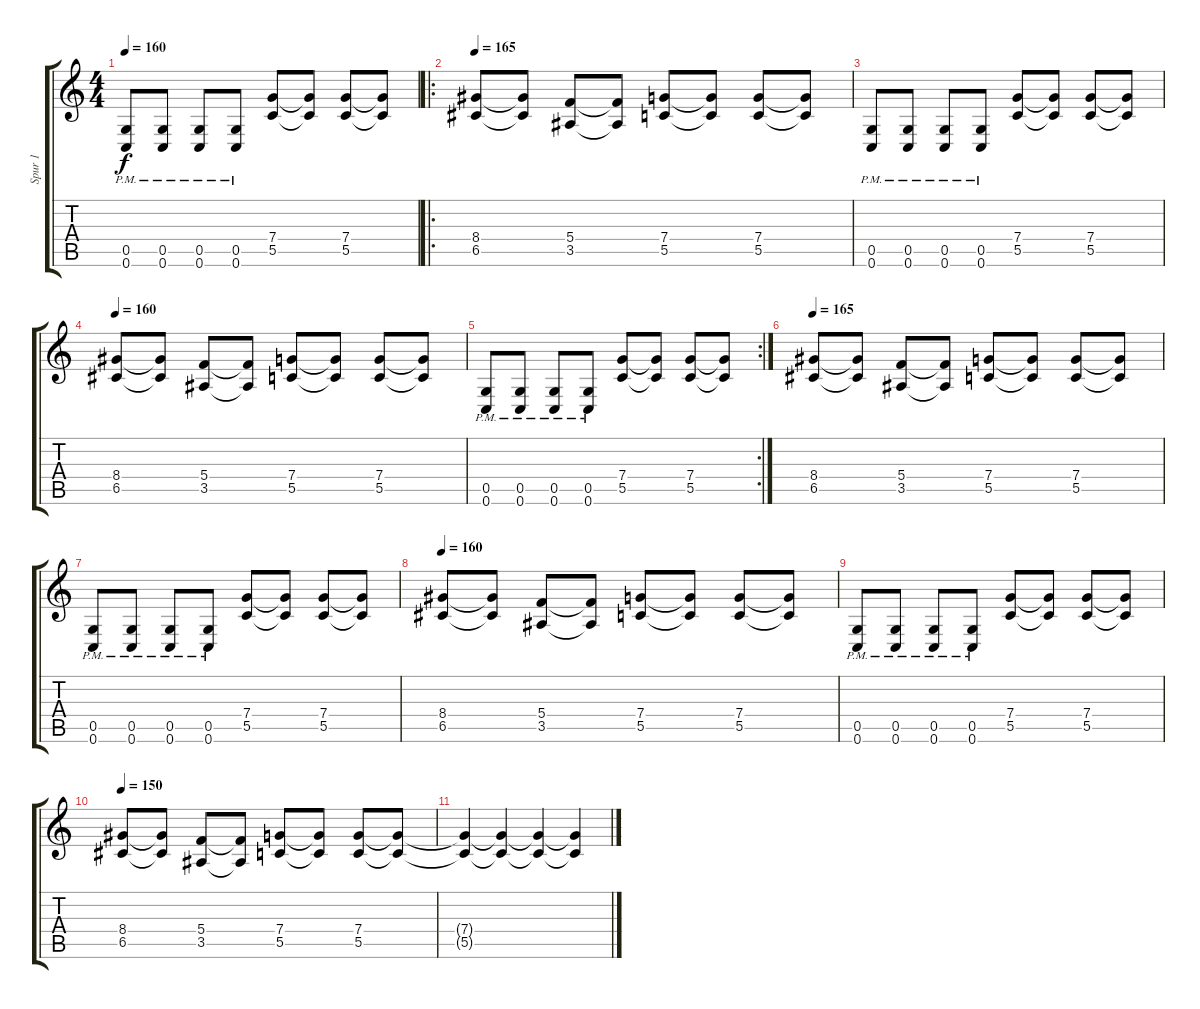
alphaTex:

\track ("Spur 1" "Spur 1") {instrument distortionguitar}
\staff {score tabs}
\tuning (E4 C4 G3 C3 G2 C2) {hide}
\ts (4 4)
\tempo 160
\clef g2
\ks c
(0.5{pm} 0.6{pm}).8{dy f} (0.5{pm} 0.6{pm}).8 (0.5{pm} 0.6{pm}).8 (0.5{pm} 0.6{pm}).8 (7.4 5.5).8 (7.4{t} 5.5{t}).8 (7.4 5.5).8 (7.4{t} 5.5{t}).8 |
\ro
\tempo 165
(8.4 6.5).8 (8.4{t} 6.5{t}).8 (5.4 3.5).8 (5.4{t} 3.5{t}).8 (7.4 5.5).8 (7.4{t} 5.5{t}).8 (7.4 5.5).8 (7.4{t} 5.5{t}).8 |
(0.5{pm} 0.6{pm}).8 (0.5{pm} 0.6{pm}).8 (0.5{pm} 0.6{pm}).8 (0.5{pm} 0.6{pm}).8 (7.4 5.5).8 (7.4{t} 5.5{t}).8 (7.4 5.5).8 (7.4{t} 5.5{t}).8 |
\tempo 160
(8.4 6.5).8 (8.4{t} 6.5{t}).8 (5.4 3.5).8 (5.4{t} 3.5{t}).8 (7.4 5.5).8 (7.4{t} 5.5{t}).8 (7.4 5.5).8 (7.4{t} 5.5{t}).8 |
\rc 2
(0.5{pm} 0.6{pm}).8 (0.5{pm} 0.6{pm}).8 (0.5{pm} 0.6{pm}).8 (0.5{pm} 0.6{pm}).8 (7.4 5.5).8 (7.4{t} 5.5{t}).8 (7.4 5.5).8 (7.4{t} 5.5{t}).8 |
\tempo 165
(8.4 6.5).8 (8.4{t} 6.5{t}).8 (5.4 3.5).8 (5.4{t} 3.5{t}).8 (7.4 5.5).8 (7.4{t} 5.5{t}).8 (7.4 5.5).8 (7.4{t} 5.5{t}).8 |
(0.5{pm} 0.6{pm}).8 (0.5{pm} 0.6{pm}).8 (0.5{pm} 0.6{pm}).8 (0.5{pm} 0.6{pm}).8 (7.4 5.5).8 (7.4{t} 5.5{t}).8 (7.4 5.5).8 (7.4{t} 5.5{t}).8 |
\tempo 160
(8.4 6.5).8 (8.4{t} 6.5{t}).8 (5.4 3.5).8 (5.4{t} 3.5{t}).8 (7.4 5.5).8 (7.4{t} 5.5{t}).8 (7.4 5.5).8 (7.4{t} 5.5{t}).8 |
(0.5{pm} 0.6{pm}).8 (0.5{pm} 0.6{pm}).8 (0.5{pm} 0.6{pm}).8 (0.5{pm} 0.6{pm}).8 (7.4 5.5).8 (7.4{t} 5.5{t}).8 (7.4 5.5).8 (7.4{t} 5.5{t}).8 |
\tempo 160
\tempo 150
(8.4 6.5).8 (8.4{t} 6.5{t}).8 (5.4 3.5).8 (5.4{t} 3.5{t}).8 (7.4 5.5).8 (7.4{t} 5.5{t}).8 (7.4 5.5).8 (7.4{t} 5.5{t}).8 |
(7.4{t} 5.5{t}).4 (7.4{t} 5.5{t}).4 (7.4{t} 5.5{t}).4 (7.4{t} 5.5{t}).4
